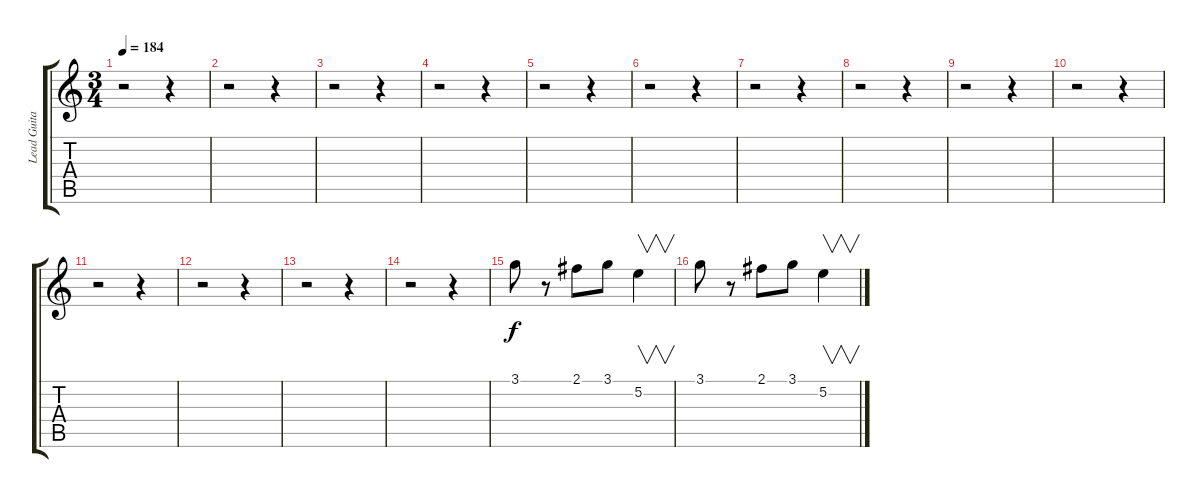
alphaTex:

\track ("Lead Guitar II" "Lead Guita") {instrument distortionguitar}
\staff {score tabs}
\tuning (E4 B3 G3 D3 A2 E2) {hide}
\ts (3 4)
\tempo 184
\clef g2
\ks c
r.2{dy f} r.4 |
r.2 r.4 |
r.2 r.4 |
r.2 r.4 |
r.2 r.4 |
r.2 r.4 |
r.2 r.4 |
r.2 r.4 |
r.2 r.4 |
r.2 r.4 |
r.2 r.4 |
r.2 r.4 |
r.2 r.4 |
r.2 r.4 |
3.1.8{volume 11} r.8 2.1.8 3.1.8 5.2.4{v} |
3.1.8 r.8 2.1.8 3.1.8 5.2.4{v}
